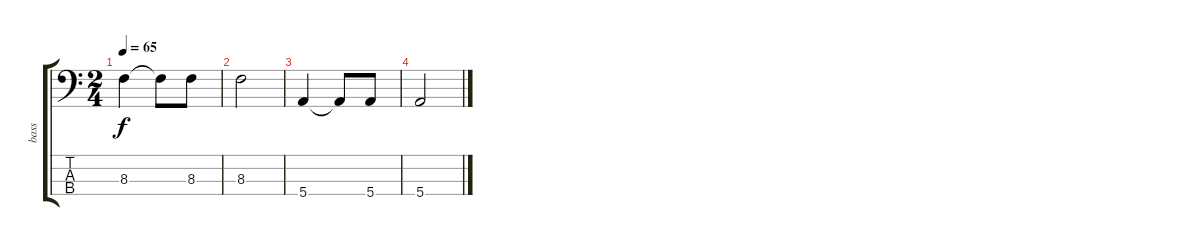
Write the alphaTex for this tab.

\track ("bass" "bass") {instrument electricbassfinger}
\staff {score tabs}
\tuning (G2 D2 A1 E1) {hide}
\ts (2 4)
\tempo 65
\clef f4
\ks c
8.3.4{dy f} 8.3{t}.8 8.3.8 |
8.3.2 |
5.4.4 5.4{t}.8 5.4.8 |
5.4.2
